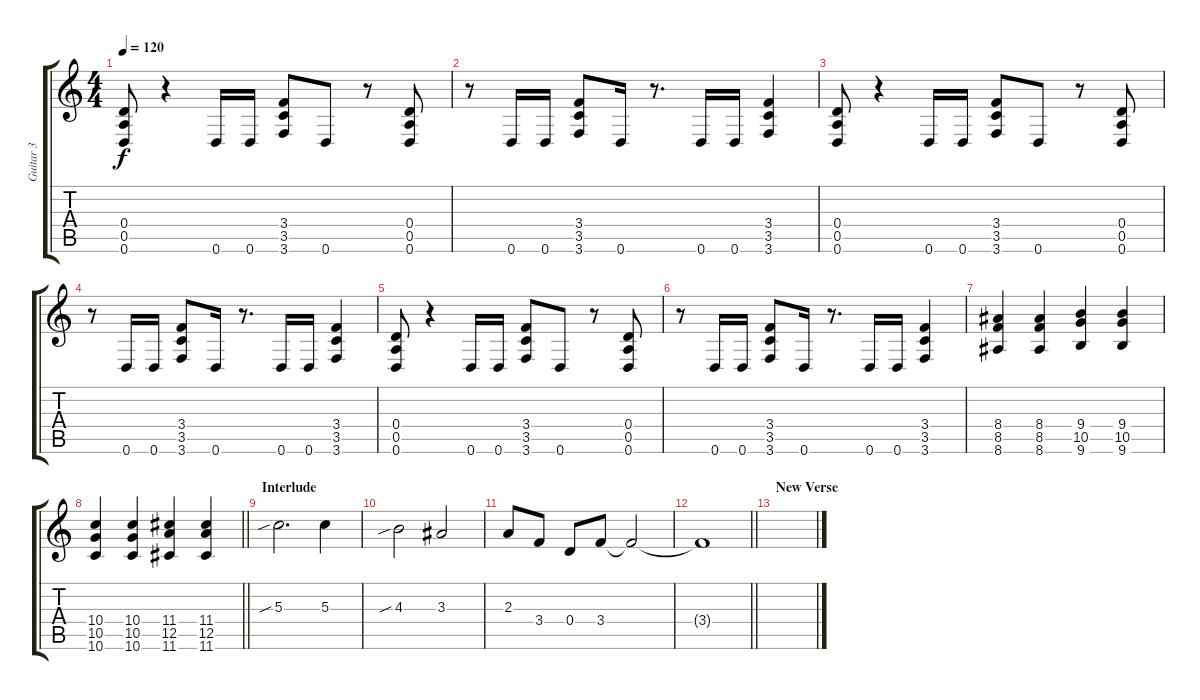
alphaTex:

\track ("Guitar 3" "Guitar 3") {instrument distortionguitar}
\staff {score tabs}
\tuning (E4 B3 G3 D3 A2 D2) {hide}
\ts (4 4)
\tempo 120
\clef g2
\ks c
(0.4 0.5 0.6).8{dy f} r.4 0.6.16 0.6.16 (3.4 3.5 3.6).8 0.6.8 r.8 (0.4 0.5 0.6).8 |
r.8 0.6.16 0.6.16 (3.4 3.5 3.6).8 0.6.16 r.8{d} 0.6.16 0.6.16 (3.4 3.5 3.6).4 |
(0.4 0.5 0.6).8 r.4 0.6.16 0.6.16 (3.4 3.5 3.6).8 0.6.8 r.8 (0.4 0.5 0.6).8 |
r.8 0.6.16 0.6.16 (3.4 3.5 3.6).8 0.6.16 r.8{d} 0.6.16 0.6.16 (3.4 3.5 3.6).4 |
(0.4 0.5 0.6).8 r.4 0.6.16 0.6.16 (3.4 3.5 3.6).8 0.6.8 r.8 (0.4 0.5 0.6).8 |
r.8 0.6.16 0.6.16 (3.4 3.5 3.6).8 0.6.16 r.8{d} 0.6.16 0.6.16 (3.4 3.5 3.6).4 |
(8.4 8.5 8.6).4 (8.4 8.5 8.6).4 (9.4 10.5 9.6).4 (9.4 10.5 9.6).4 |
\barLineRight lightlight
(10.4 10.5 10.6).4 (10.4 10.5 10.6).4 (11.4 12.5 11.6).4 (11.4 12.5 11.6).4 |
\section ("" "Interlude")
5.3{sib}.2{d} 5.3.4 |
4.3{sib}.2 3.3.2 |
2.3.8 3.4.8 0.4.8 3.4.8 3.4{t}.2 |
\barLineRight lightlight
3.4{t}.1 |
\section ("" "New Verse")
